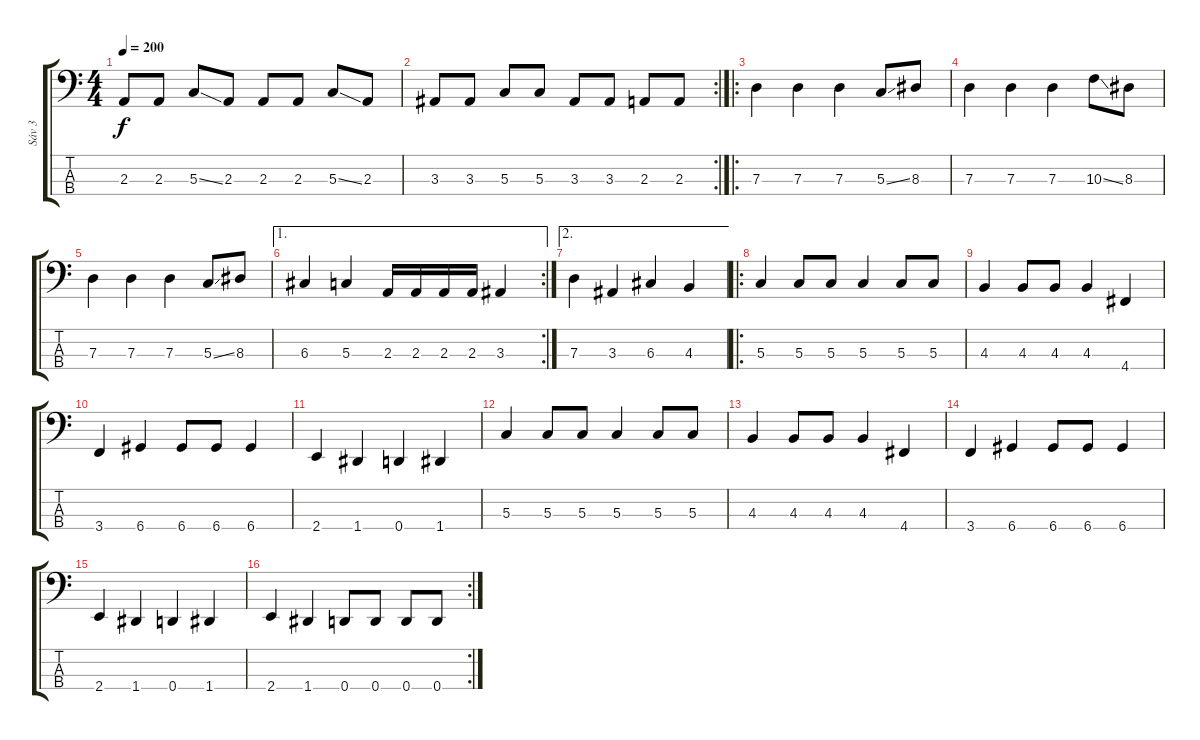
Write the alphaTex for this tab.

\track ("Sáv 3" "Sáv 3") {instrument electricbassfinger}
\staff {score tabs}
\tuning (F2 C2 G1 D1) {hide}
\ts (4 4)
\tempo 200
\clef f4
\ks c
2.3.8{dy f} 2.3.8 5.3{ss}.8 2.3.8 2.3.8 2.3.8 5.3{ss}.8 2.3.8 |
\rc 2
3.3.8 3.3.8 5.3.8 5.3.8 3.3.8 3.3.8 2.3.8 2.3.8 |
\ro
7.3.4 7.3.4 7.3.4 5.3{ss}.8 8.3.8 |
7.3.4 7.3.4 7.3.4 10.3{ss}.8 8.3.8 |
7.3.4 7.3.4 7.3.4 5.3{ss}.8 8.3.8 |
\ae 1
\rc 2
6.3.4 5.3.4 2.3.16 2.3.16 2.3.16 2.3.16 3.3.4 |
\ae 2
7.3.4 3.3.4 6.3.4 4.3.4 |
\ro
5.3.4 5.3.8 5.3.8 5.3.4 5.3.8 5.3.8 |
4.3.4 4.3.8 4.3.8 4.3.4 4.4.4 |
3.4.4 6.4.4 6.4.8 6.4.8 6.4.4 |
2.4.4 1.4.4 0.4.4 1.4.4 |
5.3.4 5.3.8 5.3.8 5.3.4 5.3.8 5.3.8 |
4.3.4 4.3.8 4.3.8 4.3.4 4.4.4 |
3.4.4 6.4.4 6.4.8 6.4.8 6.4.4 |
2.4.4 1.4.4 0.4.4 1.4.4 |
\rc 2
2.4.4 1.4.4 0.4.8 0.4.8 0.4.8 0.4.8
